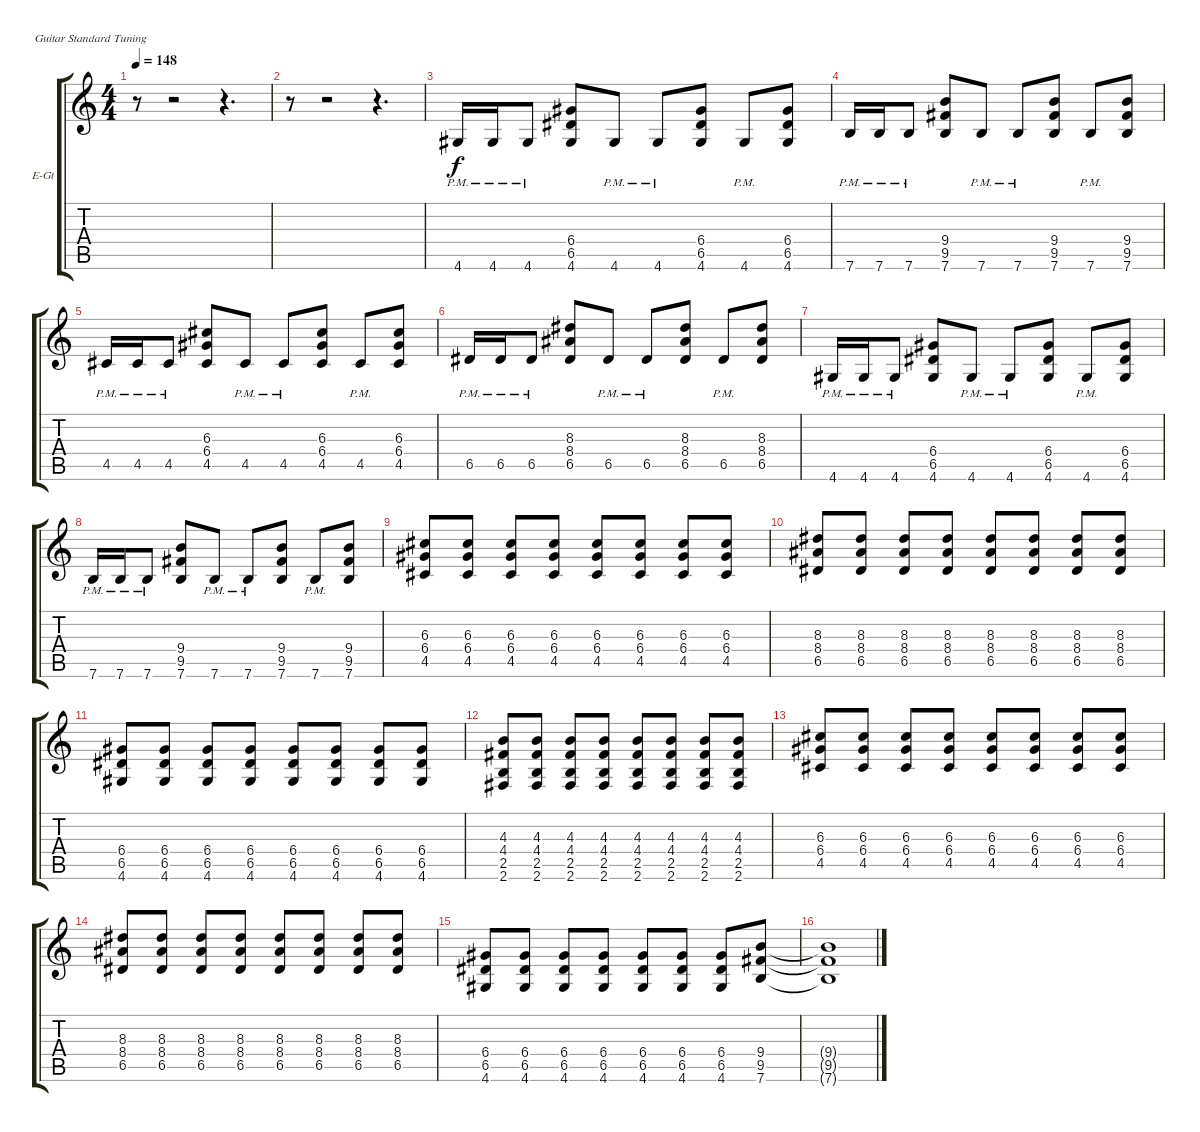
\defaultSystemsLayout 4
\bracketExtendMode groupsimilarinstruments
\firstSystemTrackNameOrientation horizontal
\otherSystemsTrackNameOrientation horizontal
\track ("Electric Guitar" "E-Gt") {instrument distortionguitar}
\staff {score tabs}
\tuning (E4 B3 G3 D3 A2 E2)
\ts (4 4)
\tempo 148
\clef g2
\scale
0.333333
\ks c
r.8{dy f} r.2 r.4{d} |
\scale
0.333333 r.8 r.2 r.4{d} |
\scale
0.333333 4.6{pm}.16 4.6{pm}.16 4.6{pm}.8 (6.4 6.5 4.6).8 4.6{pm}.8 4.6{pm}.8 (6.4 6.5 4.6).8 4.6{pm}.8 (6.4 6.5 4.6).8 |
\scale
0.333333 7.6{pm}.16 7.6{pm}.16 7.6{pm}.8 (9.4 9.5 7.6).8 7.6{pm}.8 7.6{pm}.8 (9.4 9.5 7.6).8 7.6{pm}.8 (9.4 9.5 7.6).8 |
\scale
0.333333 4.5{pm}.16 4.5{pm}.16 4.5{pm}.8 (6.3 6.4 4.5).8 4.5{pm}.8 4.5{pm}.8 (6.3 6.4 4.5).8 4.5{pm}.8 (6.3 6.4 4.5).8 |
\scale
0.333333 6.5{pm}.16 6.5{pm}.16 6.5{pm}.8 (8.3 8.4 6.5).8 6.5{pm}.8 6.5{pm}.8 (8.3 8.4 6.5).8 6.5{pm}.8 (8.3 8.4 6.5).8 |
\scale
0.333333 4.6{pm}.16 4.6{pm}.16 4.6{pm}.8 (6.4 6.5 4.6).8 4.6{pm}.8 4.6{pm}.8 (6.4 6.5 4.6).8 4.6{pm}.8 (6.4 6.5 4.6).8 |
\scale
0.333333 7.6{pm}.16 7.6{pm}.16 7.6{pm}.8 (9.4 9.5 7.6).8 7.6{pm}.8 7.6{pm}.8 (9.4 9.5 7.6).8 7.6{pm}.8 (9.4 9.5 7.6).8 |
\scale
0.333333 (6.3 6.4 4.5).8 (6.3 6.4 4.5).8 (6.3 6.4 4.5).8 (6.3 6.4 4.5).8 (6.3 6.4 4.5).8 (6.3 6.4 4.5).8 (6.3 6.4 4.5).8 (6.3 6.4 4.5).8 |
\scale
0.333333 (8.3 8.4 6.5).8 (8.3 8.4 6.5).8 (8.3 8.4 6.5).8 (8.3 8.4 6.5).8 (8.3 8.4 6.5).8 (8.3 8.4 6.5).8 (8.3 8.4 6.5).8 (8.3 8.4 6.5).8 |
\scale
0.333333 (6.4 6.5 4.6).8 (6.4 6.5 4.6).8 (6.4 6.5 4.6).8 (6.4 6.5 4.6).8 (6.4 6.5 4.6).8 (6.4 6.5 4.6).8 (6.4 6.5 4.6).8 (6.4 6.5 4.6).8 |
\scale
0.333333 (4.3 4.4 2.5 2.6).8 (4.3 4.4 2.5 2.6).8 (4.3 4.4 2.5 2.6).8 (4.3 4.4 2.5 2.6).8 (4.3 4.4 2.5 2.6).8 (4.3 4.4 2.5 2.6).8 (4.3 4.4 2.5 2.6).8 (4.3 4.4 2.5 2.6).8 |
\scale
0.333333 (6.3 6.4 4.5).8 (6.3 6.4 4.5).8 (6.3 6.4 4.5).8 (6.3 6.4 4.5).8 (6.3 6.4 4.5).8 (6.3 6.4 4.5).8 (6.3 6.4 4.5).8 (6.3 6.4 4.5).8 |
\scale
0.333333 (8.3 8.4 6.5).8 (8.3 8.4 6.5).8 (8.3 8.4 6.5).8 (8.3 8.4 6.5).8 (8.3 8.4 6.5).8 (8.3 8.4 6.5).8 (8.3 8.4 6.5).8 (8.3 8.4 6.5).8 |
\scale
0.333333 (6.4 6.5 4.6).8 (6.4 6.5 4.6).8 (6.4 6.5 4.6).8 (6.4 6.5 4.6).8 (6.4 6.5 4.6).8 (6.4 6.5 4.6).8 (6.4 6.5 4.6).8 (9.4 9.5 7.6).8 |
\scale
0.333333 (9.4{t} 9.5{t} 7.6{t}).1
